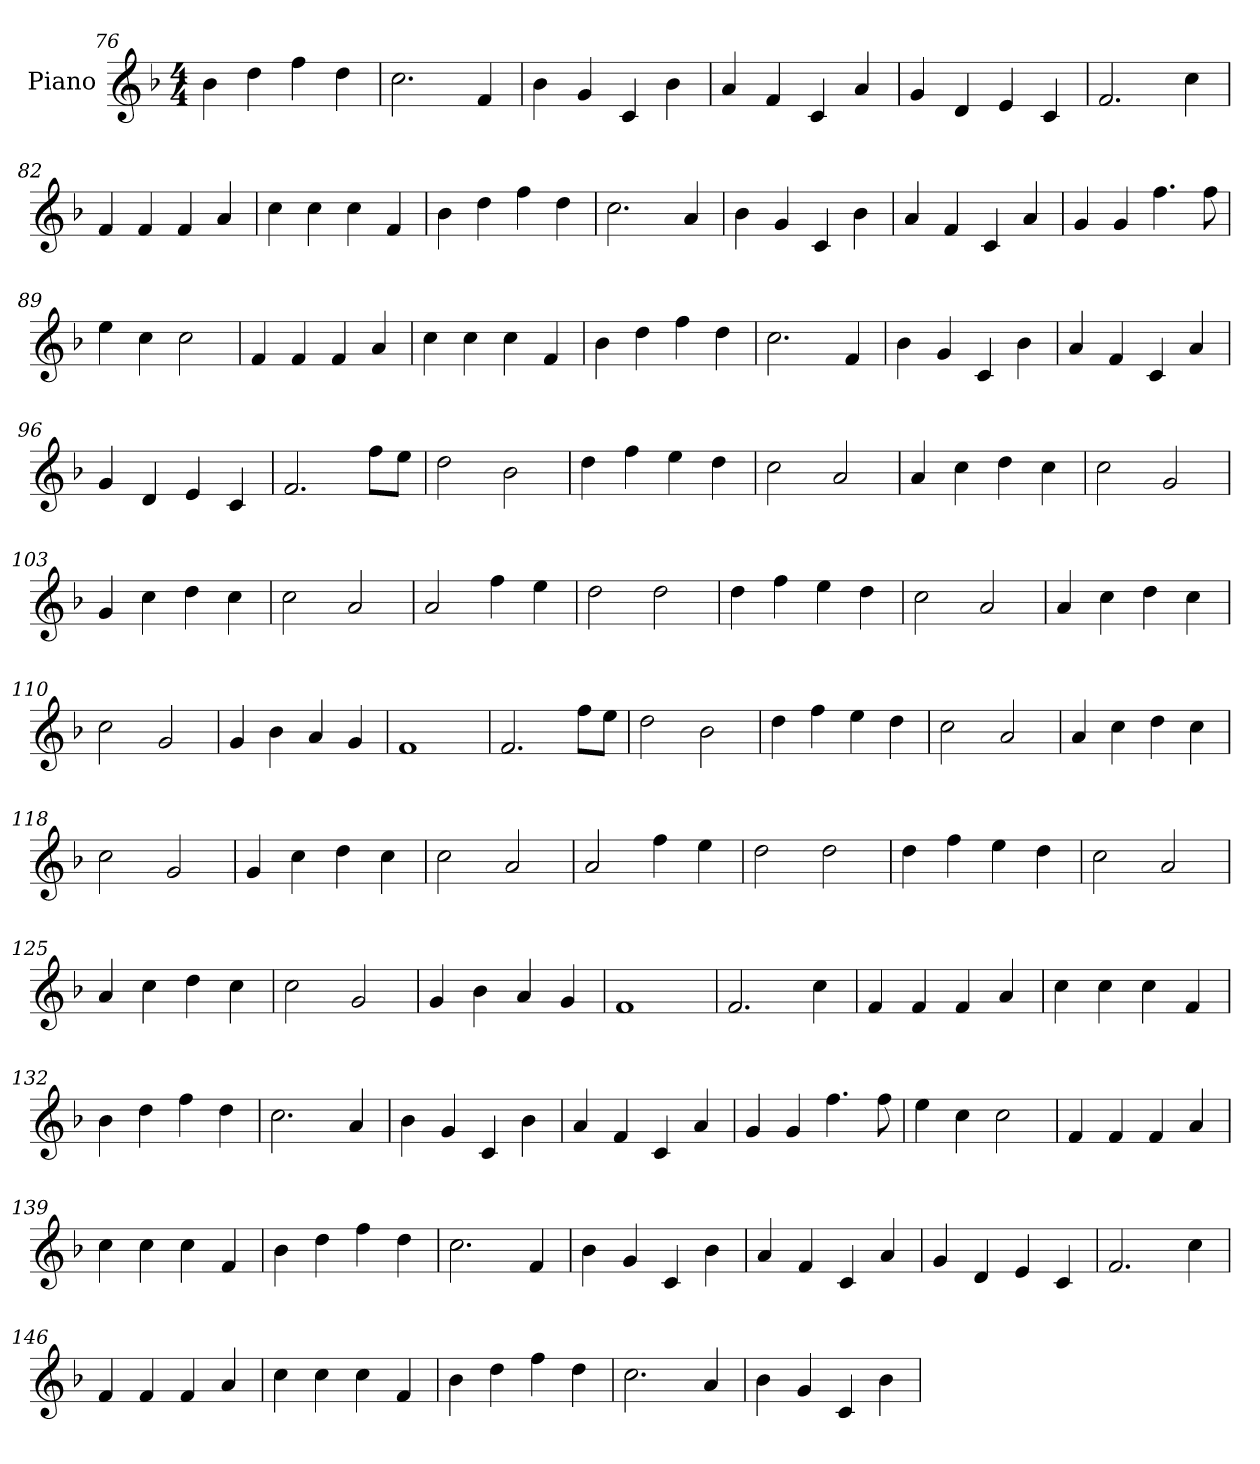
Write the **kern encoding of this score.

**kern
*part1
*staff1
*I"Piano
*I'Pno
*clefG2
*k[b-]
*M4/4
=76
4b-\
4dd\
4ff\
4dd\
=77
2.cc\
4f/
=78
4b-\
4g/
4c/
4b-\
=79
4a/
4f/
4c/
4a/
=80
4g/
4d/
4e/
4c/
=81
2.f/
4cc\
=82
4f/
4f/
4f/
4a/
=83
4cc\
4cc\
4cc\
4f/
=84
4b-\
4dd\
4ff\
4dd\
=85
2.cc\
4a/
=86
4b-\
4g/
4c/
4b-\
=87
4a/
4f/
4c/
4a/
=88
4g/
4g/
4.ff\
8ff\
=89
4ee\
4cc\
2cc\
=90
4f/
4f/
4f/
4a/
=91
4cc\
4cc\
4cc\
4f/
=92
4b-\
4dd\
4ff\
4dd\
=93
2.cc\
4f/
=94
4b-\
4g/
4c/
4b-\
=95
4a/
4f/
4c/
4a/
=96
4g/
4d/
4e/
4c/
=97
2.f/
8ff\L
8ee\J
=98
2dd\
2b-\
=99
4dd\
4ff\
4ee\
4dd\
=100
2cc\
2a/
=101
4a/
4cc\
4dd\
4cc\
=102
2cc\
2g/
=103
4g/
4cc\
4dd\
4cc\
=104
2cc\
2a/
=105
2a/
4ff\
4ee\
=106
2dd\
2dd\
=107
4dd\
4ff\
4ee\
4dd\
=108
2cc\
2a/
=109
4a/
4cc\
4dd\
4cc\
=110
2cc\
2g/
=111
4g/
4b-\
4a/
4g/
=112
1f
=113
2.f/
8ff\L
8ee\J
=114
2dd\
2b-\
=115
4dd\
4ff\
4ee\
4dd\
=116
2cc\
2a/
=117
4a/
4cc\
4dd\
4cc\
=118
2cc\
2g/
=119
4g/
4cc\
4dd\
4cc\
=120
2cc\
2a/
=121
2a/
4ff\
4ee\
=122
2dd\
2dd\
=123
4dd\
4ff\
4ee\
4dd\
=124
2cc\
2a/
=125
4a/
4cc\
4dd\
4cc\
=126
2cc\
2g/
=127
4g/
4b-\
4a/
4g/
=128
1f
=129
2.f/
4cc\
=130
4f/
4f/
4f/
4a/
=131
4cc\
4cc\
4cc\
4f/
=132
4b-\
4dd\
4ff\
4dd\
=133
2.cc\
4a/
=134
4b-\
4g/
4c/
4b-\
=135
4a/
4f/
4c/
4a/
=136
4g/
4g/
4.ff\
8ff\
=137
4ee\
4cc\
2cc\
=138
4f/
4f/
4f/
4a/
=139
4cc\
4cc\
4cc\
4f/
=140
4b-\
4dd\
4ff\
4dd\
=141
2.cc\
4f/
=142
4b-\
4g/
4c/
4b-\
=143
4a/
4f/
4c/
4a/
=144
4g/
4d/
4e/
4c/
=145
2.f/
4cc\
=146
4f/
4f/
4f/
4a/
=147
4cc\
4cc\
4cc\
4f/
=148
4b-\
4dd\
4ff\
4dd\
=149
2.cc\
4a/
=150
4b-\
4g/
4c/
4b-\
=
*-
